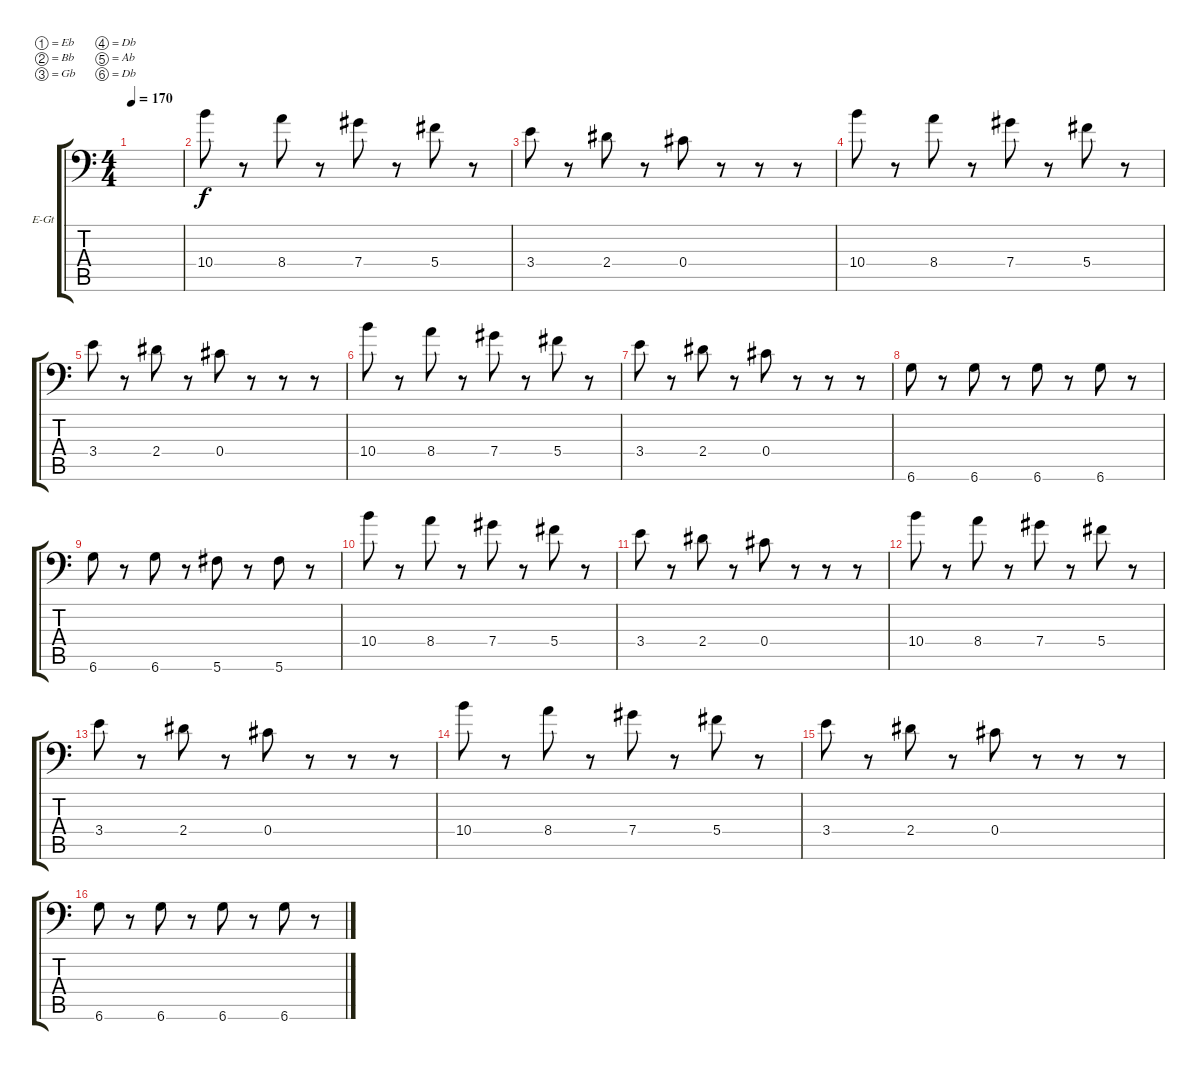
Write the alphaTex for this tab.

\defaultSystemsLayout 4
\bracketExtendMode groupsimilarinstruments
\firstSystemTrackNameOrientation horizontal
\otherSystemsTrackNameOrientation horizontal
\track ("Electric Guitar" "E-Gt") {instrument electricguitarclean}
\staff {score tabs}
\tuning (Eb4 Bb3 Gb3 Db3 Ab2 Db2)
\ts (4 4)
\tempo 170
\clef f4
\ks c
|
10.4.8 r.8 8.4.8 r.8 7.4.8 r.8 5.4.8 r.8 |
3.4.8 r.8 2.4.8 r.8 0.4.8 r.8 r.8 r.8 |
10.4.8 r.8 8.4.8 r.8 7.4.8 r.8 5.4.8 r.8 |
3.4.8 r.8 2.4.8 r.8 0.4.8 r.8 r.8 r.8 |
10.4.8 r.8 8.4.8 r.8 7.4.8 r.8 5.4.8 r.8 |
3.4.8 r.8 2.4.8 r.8 0.4.8 r.8 r.8 r.8 |
6.6.8 r.8 6.6.8 r.8 6.6.8 r.8 6.6.8 r.8 |
6.6.8 r.8 6.6.8 r.8 5.6.8 r.8 5.6.8 r.8 |
10.4.8 r.8 8.4.8 r.8 7.4.8 r.8 5.4.8 r.8 |
3.4.8 r.8 2.4.8 r.8 0.4.8 r.8 r.8 r.8 |
10.4.8 r.8 8.4.8 r.8 7.4.8 r.8 5.4.8 r.8 |
3.4.8 r.8 2.4.8 r.8 0.4.8 r.8 r.8 r.8 |
10.4.8 r.8 8.4.8 r.8 7.4.8 r.8 5.4.8 r.8 |
3.4.8 r.8 2.4.8 r.8 0.4.8 r.8 r.8 r.8 |
6.6.8 r.8 6.6.8 r.8 6.6.8 r.8 6.6.8 r.8
